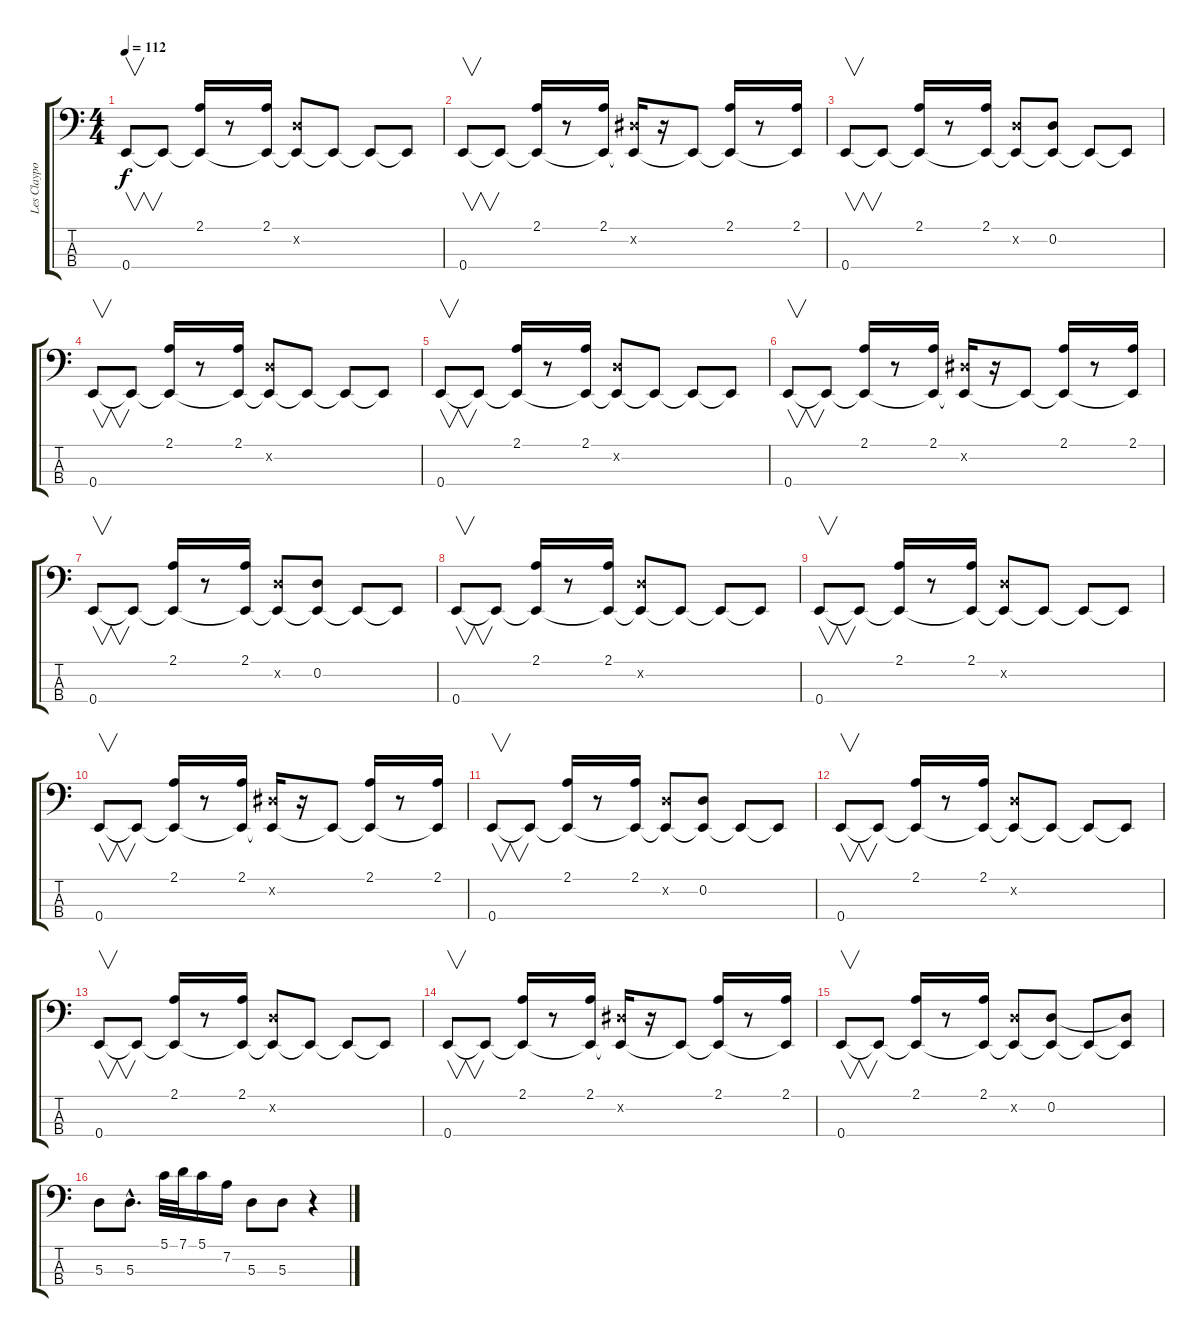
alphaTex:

\track ("Les Claypool" "Les Claypo") {instrument slapbass1}
\staff {score tabs}
\tuning (G2 D2 A1 E1) {hide}
\ts (4 4)
\tempo 112
\clef f4
\ks c
0.4.8{v dy f} 0.4{t}.8 (2.1 0.4{t}).16 r.8 (2.1 0.4{t}).16 (0.2{x} 0.4{t}).8 0.4{t}.8 0.4{t}.8 0.4{t}.8 |
0.4.8{v} 0.4{t}.8 (2.1 0.4{t}).16 r.8 (2.1 0.4{t}).16 (1.2{x} 0.4{t}).16 r.16 0.4{t}.8 (2.1 0.4{t}).16 r.8 (2.1 0.4{t}).16 |
0.4.8{v} 0.4{t}.8 (2.1 0.4{t}).16 r.8 (2.1 0.4{t}).16 (0.2{x} 0.4{t}).8 (0.2 0.4{t}).8 0.4{t}.8 0.4{t}.8 |
0.4.8{v} 0.4{t}.8 (2.1 0.4{t}).16 r.8 (2.1 0.4{t}).16 (0.2{x} 0.4{t}).8 0.4{t}.8 0.4{t}.8 0.4{t}.8 |
0.4.8{v} 0.4{t}.8 (2.1 0.4{t}).16 r.8 (2.1 0.4{t}).16 (0.2{x} 0.4{t}).8 0.4{t}.8 0.4{t}.8 0.4{t}.8 |
0.4.8{v} 0.4{t}.8 (2.1 0.4{t}).16 r.8 (2.1 0.4{t}).16 (1.2{x} 0.4{t}).16 r.16 0.4{t}.8 (2.1 0.4{t}).16 r.8 (2.1 0.4{t}).16 |
0.4.8{v} 0.4{t}.8 (2.1 0.4{t}).16 r.8 (2.1 0.4{t}).16 (0.2{x} 0.4{t}).8 (0.2 0.4{t}).8 0.4{t}.8 0.4{t}.8 |
0.4.8{v} 0.4{t}.8 (2.1 0.4{t}).16 r.8 (2.1 0.4{t}).16 (0.2{x} 0.4{t}).8 0.4{t}.8 0.4{t}.8 0.4{t}.8 |
0.4.8{v} 0.4{t}.8 (2.1 0.4{t}).16 r.8 (2.1 0.4{t}).16 (0.2{x} 0.4{t}).8 0.4{t}.8 0.4{t}.8 0.4{t}.8 |
0.4.8{v} 0.4{t}.8 (2.1 0.4{t}).16 r.8 (2.1 0.4{t}).16 (1.2{x} 0.4{t}).16 r.16 0.4{t}.8 (2.1 0.4{t}).16 r.8 (2.1 0.4{t}).16 |
0.4.8{v} 0.4{t}.8 (2.1 0.4{t}).16 r.8 (2.1 0.4{t}).16 (0.2{x} 0.4{t}).8 (0.2 0.4{t}).8 0.4{t}.8 0.4{t}.8 |
0.4.8{v} 0.4{t}.8 (2.1 0.4{t}).16 r.8 (2.1 0.4{t}).16 (0.2{x} 0.4{t}).8 0.4{t}.8 0.4{t}.8 0.4{t}.8 |
0.4.8{v} 0.4{t}.8 (2.1 0.4{t}).16 r.8 (2.1 0.4{t}).16 (0.2{x} 0.4{t}).8 0.4{t}.8 0.4{t}.8 0.4{t}.8 |
0.4.8{v} 0.4{t}.8 (2.1 0.4{t}).16 r.8 (2.1 0.4{t}).16 (1.2{x} 0.4{t}).16 r.16 0.4{t}.8 (2.1 0.4{t}).16 r.8 (2.1 0.4{t}).16 |
0.4.8{v} 0.4{t}.8 (2.1 0.4{t}).16 r.8 (2.1 0.4{t}).16 (0.2{x} 0.4{t}).8 (0.2 0.4{t}).8 0.4{t}.8 (0.2{t} 0.4{t}).8 |
5.3.8 5.3{hac}.8{d} 5.1.32 7.1.32 5.1.16 7.2.16 5.3.8 5.3.8 r.4
